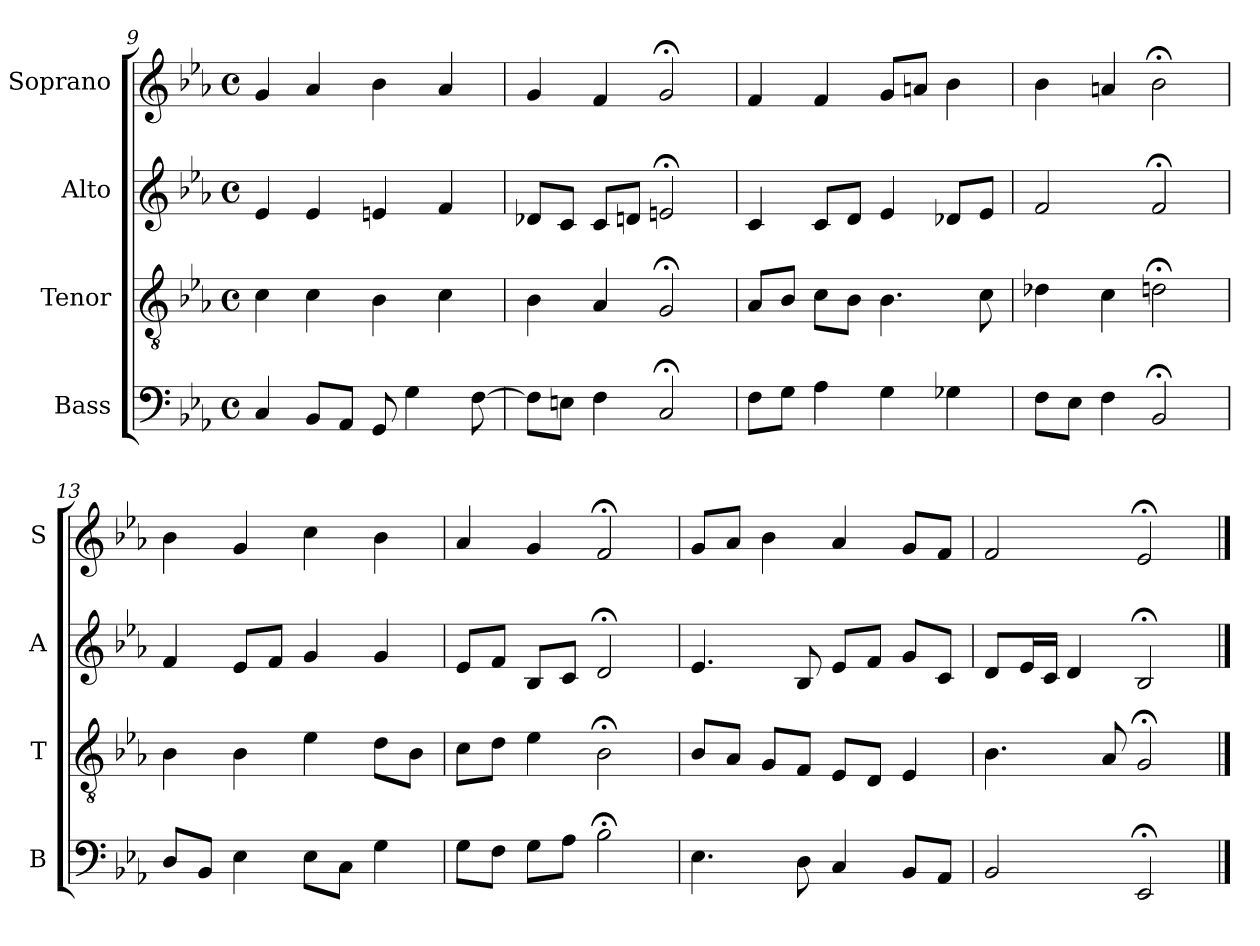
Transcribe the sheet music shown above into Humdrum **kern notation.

**kern	**kern	**kern	**kern
*part4	*part3	*part2	*part1
*staff4	*staff3	*staff2	*staff1
*I"Bass	*I"Tenor	*I"Alto	*I"Soprano
*I'B	*I'T	*I'A	*I'S
*clefF4	*clefGv2	*clefG2	*clefG2
*k[b-e-a-]	*k[b-e-a-]	*k[b-e-a-]	*k[b-e-a-]
*E-:	*E-:	*E-:	*E-:
*M4/4	*M4/4	*M4/4	*M4/4
*met(c)	*met(c)	*met(c)	*met(c)
=9	=9	=9	=9
4C	4c	4e-	4g
8BB-L	4c	4e-	4a-
8AA-J	.	.	.
8GGi	4B-i	4eni	4b-i
4G	.	.	.
.	4c	4f	4a-
[8F	.	.	.
=10	=10	=10	=10
8FL]	4B-	8d-XL	4g
8EnJ	.	8cJ	.
4F	4A-	8cL	4f
.	.	8dnJ	.
2C;<	2G;<	2en;<	2g;<
=11	=11	=11	=11
8FL	8A-L	4c	4f
8GJ	8B-J	.	.
4A-	8cL	8cL	4f
.	8B-J	8dJ	.
4G	4.B-	4e-	8gL
.	.	.	8anJ
4G-X	.	8d-XL	4b-
.	8c	8e-J	.
=12	=12	=12	=12
8FL	4d-X	2f	4b-
8E-J	.	.	.
4F	4c	.	4an
2BB-;<	2dn;<	2f;<	2b-;<
=13	=13	=13	=13
8DL	4B-	4f	4b-
8BB-J	.	.	.
4E-	4B-	8e-L	4g
.	.	8fJ	.
8E-L	4e-	4g	4cc
8CJ	.	.	.
4G	8dL	4g	4b-
.	8B-J	.	.
=14	=14	=14	=14
8GL	8cL	8e-L	4a-
8FJ	8dJ	8fJ	.
8GL	4e-	8B-L	4g
8A-J	.	8cJ	.
2B-;<	2B-;<	2d;<	2f;<
=15	=15	=15	=15
4.E-	8B-L	4.e-	8gL
.	8A-J	.	8a-J
.	8GL	.	4b-
8D	8FJ	8B-	.
4C	8E-L	8e-L	4a-
.	8DJ	8fJ	.
8BB-L	4E-	8gL	8gL
8AA-J	.	8cJ	8fJ
=16	=16	=16	=16
2BB-	4.B-	8dL	2f
.	.	16e-L	.
.	.	16cJJ	.
.	.	4d	.
.	8A-	.	.
2EE-;<	2G;<	2B-;<	2e-;<
==	==	==	==
*-	*-	*-	*-
